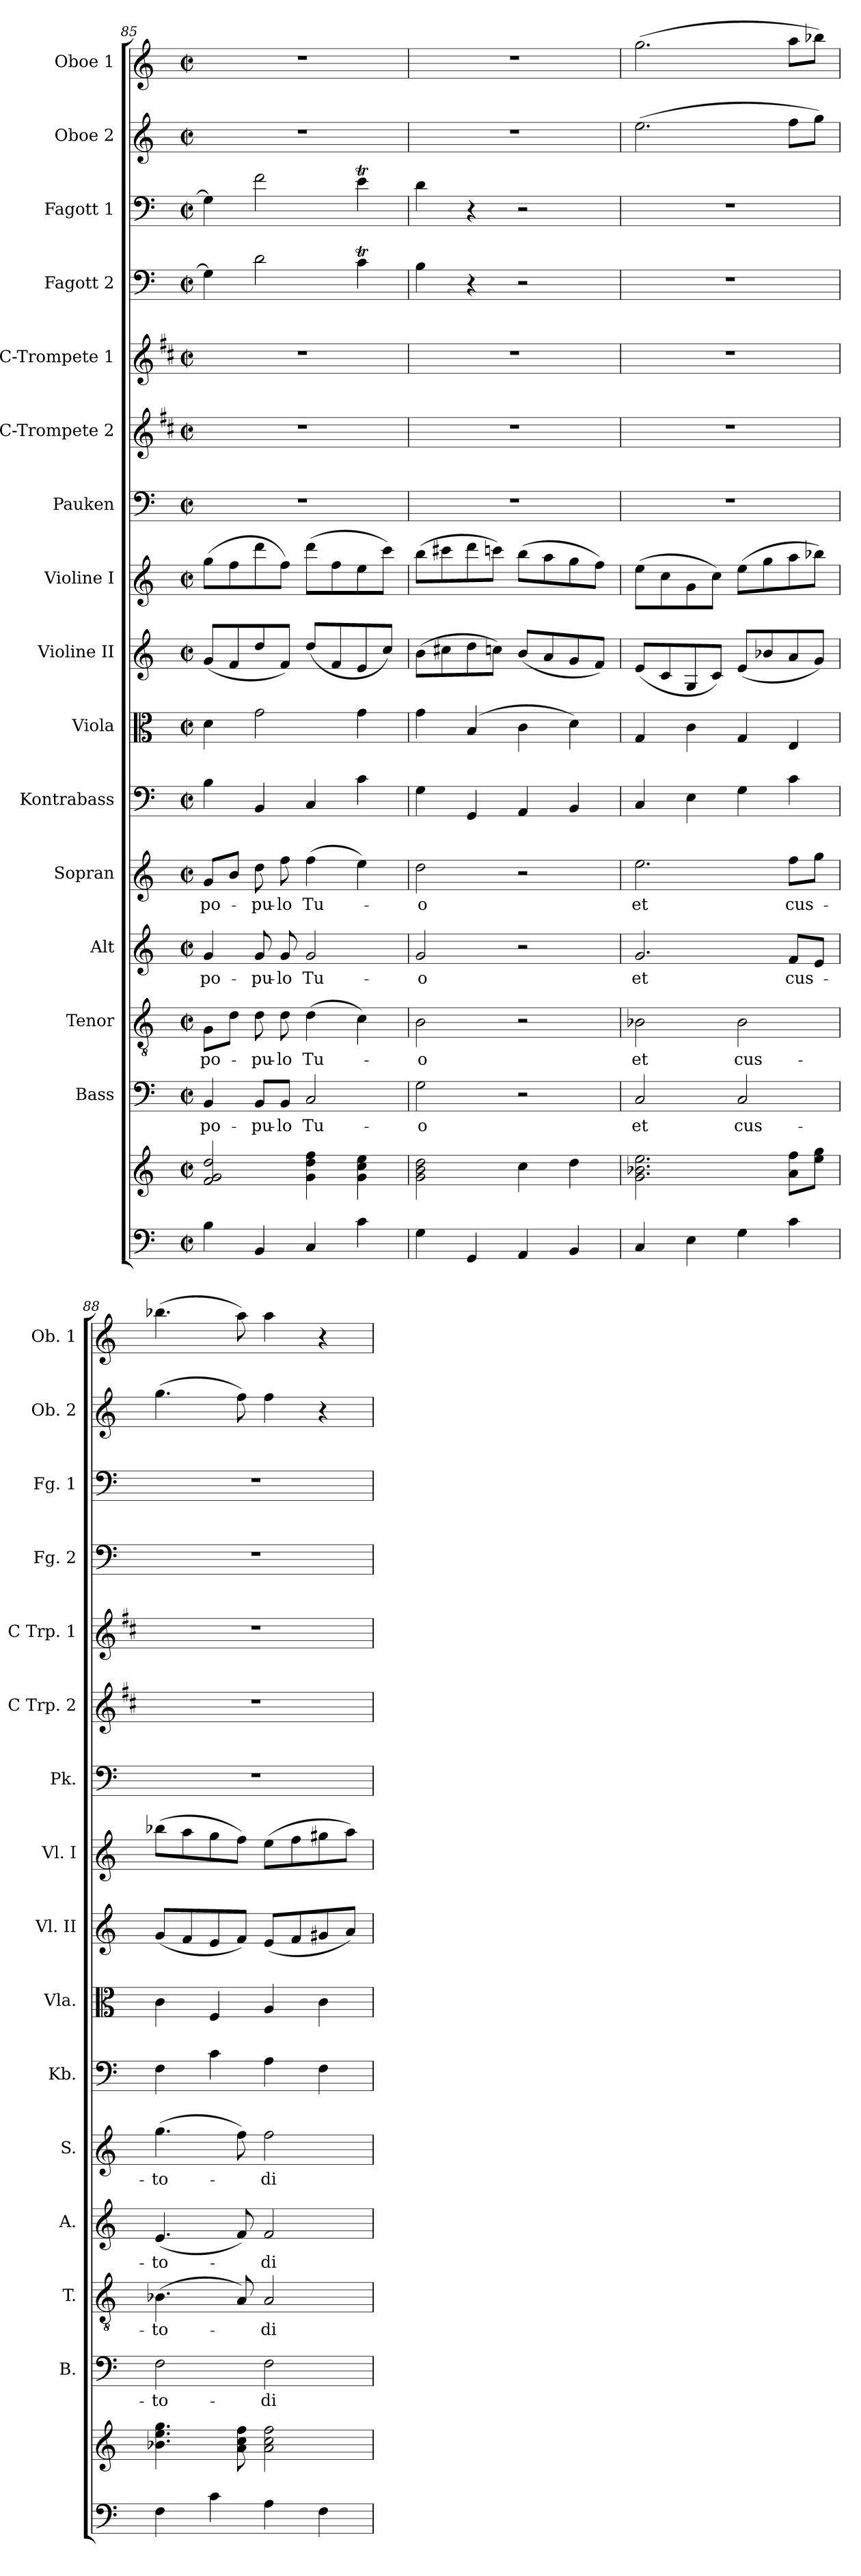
**kern	**kern	**kern	**text	**kern	**text	**kern	**text	**kern	**text	**kern	**kern	**kern	**kern	**kern	**kern	**kern	**kern	**kern	**kern	**kern
*part16	*part16	*part15	*part15	*part14	*part14	*part13	*part13	*part12	*part12	*part11	*part10	*part9	*part8	*part7	*part6	*part5	*part4	*part3	*part2	*part1
*staff17	*staff16	*staff15	*staff15	*staff14	*staff14	*staff13	*staff13	*staff12	*staff12	*staff11	*staff10	*staff9	*staff8	*staff7	*staff6	*staff5	*staff4	*staff3	*staff2	*staff1
*	*	*I"Bass	*	*I"Tenor	*	*I"Alt	*	*I"Sopran	*	*I"Kontrabass	*I"Viola	*I"Violine II	*I"Violine I	*I"Pauken	*I"C-Trompete 2	*I"C-Trompete 1	*I"Fagott 2	*I"Fagott 1	*I"Oboe 2	*I"Oboe 1
*	*	*I'B.	*	*I'T.	*	*I'A.	*	*I'S.	*	*I'Kb.	*I'Vla.	*I'Vl. II	*I'Vl. I	*I'Pk.	*I'C Trp. 2	*I'C Trp. 1	*I'Fg. 2	*I'Fg. 1	*I'Ob. 2	*I'Ob. 1
*clefF4	*clefG2	*clefF4	*	*clefGv2	*	*clefG2	*	*clefG2	*	*clefF4	*clefC3	*clefG2	*clefG2	*clefF4	*clefG2	*clefG2	*clefF4	*clefF4	*clefG2	*clefG2
*	*	*	*	*	*	*	*	*	*	*ITrd7c12	*	*	*	*	*ITrd1c2	*ITrd1c2	*	*	*	*
*k[]	*k[]	*k[]	*	*k[]	*	*k[]	*	*k[]	*	*k[]	*k[]	*k[]	*k[]	*k[]	*k[]	*k[]	*k[]	*k[]	*k[]	*k[]
*C:	*C:	*C:	*	*C:	*	*C:	*	*C:	*	*C:	*C:	*C:	*C:	*C:	*C:	*C:	*C:	*C:	*C:	*C:
*M2/2	*M2/2	*M2/2	*	*M2/2	*	*M2/2	*	*M2/2	*	*M2/2	*M2/2	*M2/2	*M2/2	*M2/2	*M2/2	*M2/2	*M2/2	*M2/2	*M2/2	*M2/2
*met(c|)	*met(c|)	*met(c|)	*	*met(c|)	*	*met(c|)	*	*met(c|)	*	*met(c|)	*met(c|)	*met(c|)	*met(c|)	*met(c|)	*met(c|)	*met(c|)	*met(c|)	*met(c|)	*met(c|)	*met(c|)
=85	=85	=85	=85	=85	=85	=85	=85	=85	=85	=85	=85	=85	=85	=85	=85	=85	=85	=85	=85	=85
!	!	!	!LO:LY:b	!	!LO:LY:b	!	!LO:LY:b	!	!LO:LY:b	!	!	!	!	!	!	!	!	!	!	!
4B\	2f/ 2g/ 2dd/	4BB/	po-	8G\L	po-	4g/	po-	8g/L	po-	4BB\	4d\	(<8g/L	(>8gg\L	1r	1r	1r	4G\]	4G\]	1r	1r
.	.	.	.	8d\J	.	.	.	8b/J	.	.	.	8f/	8ff\	.	.	.	.	.	.	.
!	!	!	!LO:LY:b	!	!LO:LY:b	!	!LO:LY:b	!	!LO:LY:b	!	!	!	!	!	!	!	!	!	!	!
4BB/	.	8BB/L	-pu-	8d\	-pu-	8g/	-pu-	8dd\	-pu-	4BBB/	2g\	8dd/	8ddd\	.	.	.	2d\	2f\	.	.
!	!	!	!LO:LY:b	!	!LO:LY:b	!	!LO:LY:b	!	!LO:LY:b	!	!	!	!	!	!	!	!	!	!	!
.	.	8BB/J	-lo	8d\	-lo	8g/	-lo	8ff\	-lo	.	.	8f/J)	8ff\J)	.	.	.	.	.	.	.
!	!	!	!LO:LY:b	!	!LO:LY:b	!	!LO:LY:b	!	!LO:LY:b	!	!	!	!	!	!	!	!	!	!	!
4C/	4g\ 4dd\ 4ff\	2C/	Tu-	(>4d\	Tu-	2g/	Tu-	(>4ff\	Tu-	4CC/	.	(<8dd/L	(>8ddd\L	.	.	.	.	.	.	.
.	.	.	.	.	.	.	.	.	.	.	.	8f/	8ff\	.	.	.	.	.	.	.
4c\	4g\ 4cc\ 4ee\	.	.	4c\)	.	.	.	4ee\)	.	4C\	4g\	8e/	8ee\	.	.	.	4cT\	4et\	.	.
.	.	.	.	.	.	.	.	.	.	.	.	8cc/J)	8ccc\J)	.	.	.	.	.	.	.
=86	=86	=86	=86	=86	=86	=86	=86	=86	=86	=86	=86	=86	=86	=86	=86	=86	=86	=86	=86	=86
!	!	!	!LO:LY:b	!	!LO:LY:b	!	!LO:LY:b	!	!LO:LY:b	!	!	!	!	!	!	!	!	!	!	!
4G\	2g\ 2b\ 2dd\	2G\	-o	2B\	-o	2g/	-o	2dd\	-o	4GG\	4g\	(>8b\L	(>8bb\L	1r	1r	1r	4B\	4d\	1r	1r
.	.	.	.	.	.	.	.	.	.	.	.	8cc#X\	8ccc#X\	.	.	.	.	.	.	.
4GG/	.	.	.	.	.	.	.	.	.	4GGG/	(4B/	8dd\	8ddd\	.	.	.	4r	4r	.	.
.	.	.	.	.	.	.	.	.	.	.	.	8ccn\J)	8cccn\J)	.	.	.	.	.	.	.
4AA/	4cc\	2r	.	2r	.	2r	.	2r	.	4AAA/	4c\	(<8b/L	(>8bb\L	.	.	.	2r	2r	.	.
.	.	.	.	.	.	.	.	.	.	.	.	8a/	8aa\	.	.	.	.	.	.	.
4BB/	4dd\	.	.	.	.	.	.	.	.	4BBB/	4d\)	8g/	8gg\	.	.	.	.	.	.	.
.	.	.	.	.	.	.	.	.	.	.	.	8f/J)	8ff\J)	.	.	.	.	.	.	.
!!LO:PB:g=z
=87	=87	=87	=87	=87	=87	=87	=87	=87	=87	=87	=87	=87	=87	=87	=87	=87	=87	=87	=87	=87
!	!	!	!LO:LY:b	!	!LO:LY:b	!	!LO:LY:b	!	!LO:LY:b	!	!	!	!	!	!	!	!	!	!	!
4C/	2.g\ 2.b-X\ 2.ee\	2C/	et	2B-X\	et	2.g/	et	2.ee\	et	4CC/	4G/	(<8e/L	(>8ee\L	1r	1r	1r	1r	1r	(>2.ee\	(>2.gg\
.	.	.	.	.	.	.	.	.	.	.	.	8c/	8cc\	.	.	.	.	.	.	.
4E\	.	.	.	.	.	.	.	.	.	4EE\	4c\	8G/	8g\	.	.	.	.	.	.	.
.	.	.	.	.	.	.	.	.	.	.	.	8c/J)	8cc\J)	.	.	.	.	.	.	.
!	!	!	!LO:LY:b	!	!LO:LY:b	!	!	!	!	!	!	!	!	!	!	!	!	!	!	!
4G\	.	2C/	cus-	2B-\	cus-	.	.	.	.	4GG\	4G/	(<8e/L	(>8ee\L	.	.	.	.	.	.	.
.	.	.	.	.	.	.	.	.	.	.	.	8b-X/	8gg\	.	.	.	.	.	.	.
!	!	!	!	!	!	!	!LO:LY:b	!	!LO:LY:b	!	!	!	!	!	!	!	!	!	!	!
4c\	8a\ 8ff\L	.	.	.	.	8f/L	cus-	8ff\L	cus-	4C\	4E/	8a/	8aa\	.	.	.	.	.	8ff\L	8aa\L
.	8ee\ 8gg\J	.	.	.	.	8e/J	.	8gg\J	.	.	.	8g/J)	8bb-X\J)	.	.	.	.	.	8gg\J)	8bb-X\J)
=88	=88	=88	=88	=88	=88	=88	=88	=88	=88	=88	=88	=88	=88	=88	=88	=88	=88	=88	=88	=88
!	!	!	!LO:LY:b	!	!LO:LY:b	!	!LO:LY:b	!	!LO:LY:b	!	!	!	!	!	!	!	!	!	!	!
4F\	4.b-X\ 4.ee\ 4.gg\	2F\	-to-	(>4.B-X\	-to-	(<4.e/	-to-	(>4.gg\	-to-	4FF\	4c\	(<8g/L	(>8bb-X\L	1r	1r	1r	1r	1r	(>4.gg\	(>4.bb-X\
.	.	.	.	.	.	.	.	.	.	.	.	8f/	8aa\	.	.	.	.	.	.	.
4c\	.	.	.	.	.	.	.	.	.	4C\	4F/	8e/	8gg\	.	.	.	.	.	.	.
.	8a\ 8cc\ 8ff\	.	.	8A/)	.	8f/)	.	8ff\)	.	.	.	8f/J)	8ff\J)	.	.	.	.	.	8ff\)	8aa\)
!	!	!	!LO:LY:b	!	!LO:LY:b	!	!LO:LY:b	!	!LO:LY:b	!	!	!	!	!	!	!	!	!	!	!
4A\	2a\ 2cc\ 2ff\	2F\	-di	2A/	-di	2f/	-di	2ff\	-di	4AA\	4A/	(<8e/L	(>8ee\L	.	.	.	.	.	4ff\	4aa\
.	.	.	.	.	.	.	.	.	.	.	.	8f/	8ff\	.	.	.	.	.	.	.
4F\	.	.	.	.	.	.	.	.	.	4FF\	4c\	8g#X/	8gg#X\	.	.	.	.	.	4r	4r
.	.	.	.	.	.	.	.	.	.	.	.	8a/J)	8aa\J)	.	.	.	.	.	.	.
=	=	=	=	=	=	=	=	=	=	=	=	=	=	=	=	=	=	=	=	=
*-	*-	*-	*-	*-	*-	*-	*-	*-	*-	*-	*-	*-	*-	*-	*-	*-	*-	*-	*-	*-
